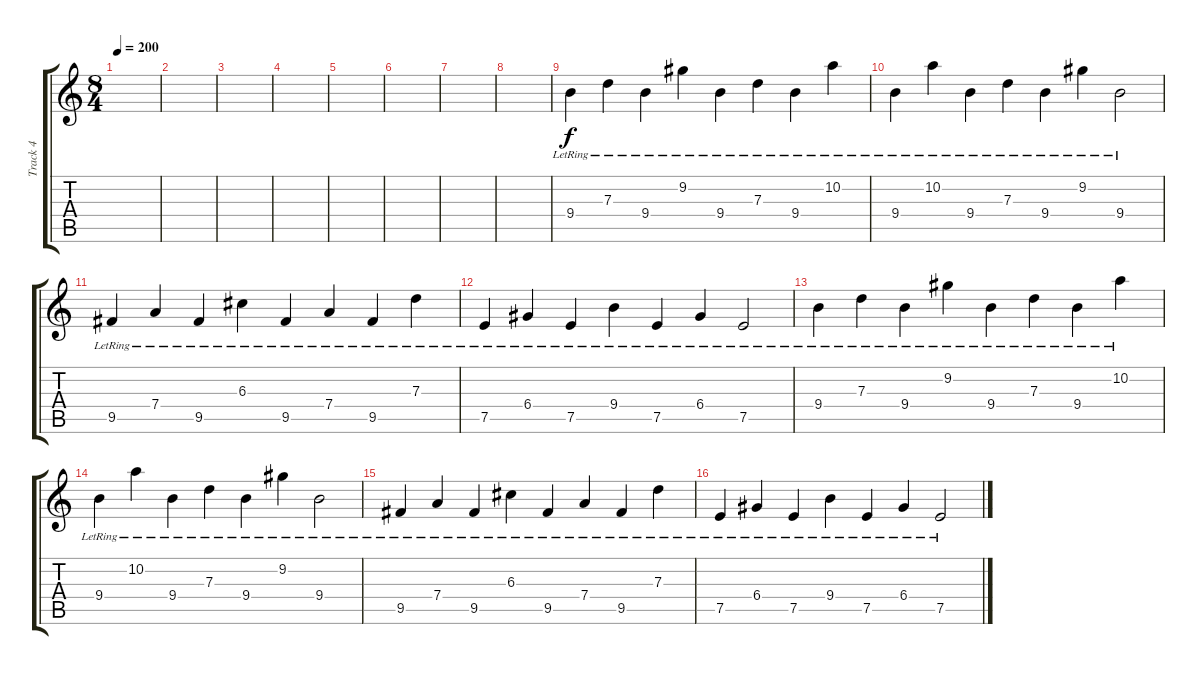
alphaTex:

\track ("Track 4" "Track 4") {instrument acousticguitarsteel}
\staff {score tabs}
\tuning (E4 B3 G3 D3 A2 E2) {hide}
\ts (8 4)
\tempo 200
\clef g2
\ks c
|
|
|
|
|
|
|
|
9.4{lr}.4 7.3{lr}.4 9.4{lr}.4 9.2{lr}.4 9.4{lr}.4 7.3{lr}.4 9.4{lr}.4 10.2{lr}.4 |
9.4{lr}.4 10.2{lr}.4 9.4{lr}.4 7.3{lr}.4 9.4{lr}.4 9.2{lr}.4 9.4{lr}.2 |
9.5{lr}.4 7.4{lr}.4 9.5{lr}.4 6.3{lr}.4 9.5{lr}.4 7.4{lr}.4 9.5{lr}.4 7.3{lr}.4 |
7.5{lr}.4 6.4{lr}.4 7.5{lr}.4 9.4{lr}.4 7.5{lr}.4 6.4{lr}.4 7.5{lr}.2 |
9.4{lr}.4 7.3{lr}.4 9.4{lr}.4 9.2{lr}.4 9.4{lr}.4 7.3{lr}.4 9.4{lr}.4 10.2{lr}.4 |
9.4{lr}.4 10.2{lr}.4 9.4{lr}.4 7.3{lr}.4 9.4{lr}.4 9.2{lr}.4 9.4{lr}.2 |
9.5{lr}.4 7.4{lr}.4 9.5{lr}.4 6.3{lr}.4 9.5{lr}.4 7.4{lr}.4 9.5{lr}.4 7.3{lr}.4 |
7.5{lr}.4 6.4{lr}.4 7.5{lr}.4 9.4{lr}.4 7.5{lr}.4 6.4{lr}.4 7.5{lr}.2
